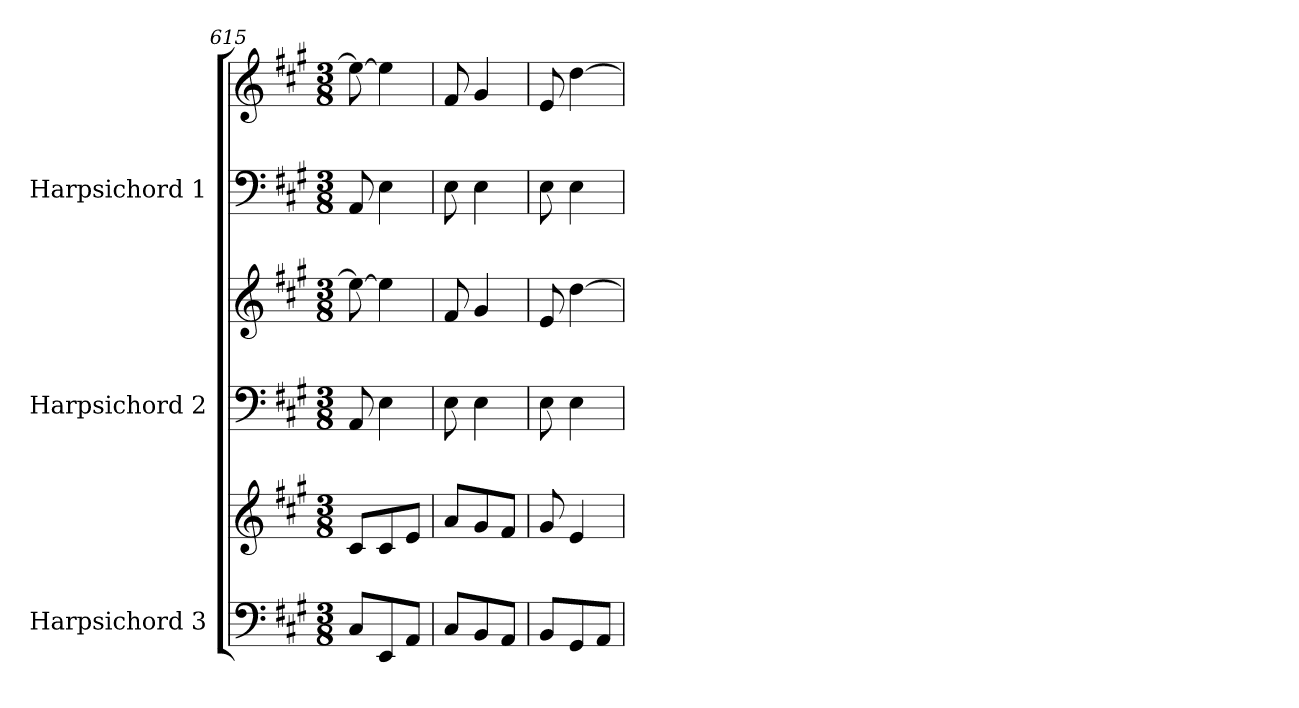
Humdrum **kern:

**kern	**kern	**kern	**kern	**kern	**kern
*part3	*part3	*part2	*part2	*part1	*part1
*staff6	*staff5	*staff4	*staff3	*staff2	*staff1
*I"Harpsichord 3	*	*I"Harpsichord 2	*	*I"Harpsichord 1	*
*I'Hp	*	*I'Hp	*	*I'Hp	*
*clefF4	*clefG2	*clefF4	*clefG2	*clefF4	*clefG2
*k[f#c#g#]	*k[f#c#g#]	*k[f#c#g#]	*k[f#c#g#]	*k[f#c#g#]	*k[f#c#g#]
*M3/8	*M3/8	*M3/8	*M3/8	*M3/8	*M3/8
=615	=615	=615	=615	=615	=615
8C#/L	8c#/L	8AA/	8ee\_	8AA/	8ee\_
8EE/	8c#/	4E\	4ee\]	4E\	4ee\]
8AA/J	8e/J	.	.	.	.
=616	=616	=616	=616	=616	=616
8C#/L	8a/L	8E\	8f#/	8E\	8f#/
8BB/	8g#/	4E\	4g#/	4E\	4g#/
8AA/J	8f#/J	.	.	.	.
=617	=617	=617	=617	=617	=617
8BB/L	8g#/	8E\	8e/	8E\	8e/
8GG#/	4e/	4E\	[4dd\	4E\	[4dd\
8AA/J	.	.	.	.	.
=	=	=	=	=	=
*-	*-	*-	*-	*-	*-
